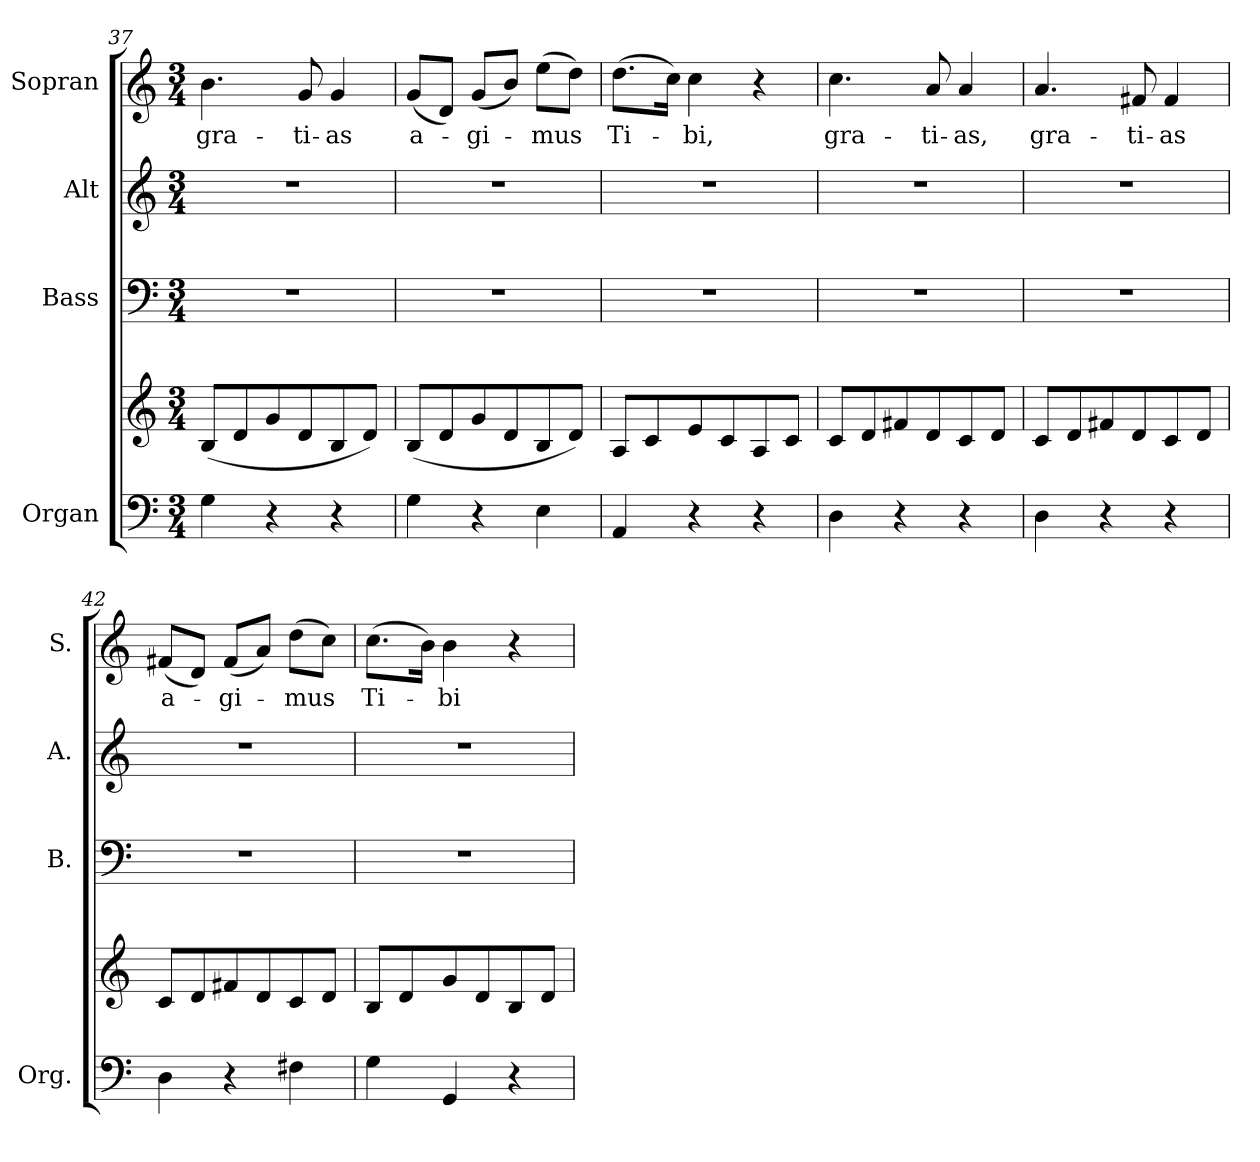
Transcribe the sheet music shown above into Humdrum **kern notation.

**kern	**kern	**kern	**kern	**kern	**text
*part4	*part4	*part3	*part2	*part1	*part1
*staff5	*staff4	*staff3	*staff2	*staff1	*staff1
*I"Organ	*	*I"Bass	*I"Alt	*I"Sopran	*
*I'Org.	*	*I'B.	*I'A.	*I'S.	*
*clefF4	*clefG2	*clefF4	*clefG2	*clefG2	*
*k[]	*k[]	*k[]	*k[]	*k[]	*
*C:	*C:	*C:	*C:	*C:	*
*M3/4	*M3/4	*M3/4	*M3/4	*M3/4	*
=37	=37	=37	=37	=37	=37
!	!	!LO:N:vis=1	!LO:N:vis=1	!	!
!	!	!	!	!	!LO:LY:b:color=#000000
4Gi\	(8Bi/L	2.r	2.r	4.bi\	gra-
.	8di/	.	.	.	.
4r	8gi/	.	.	.	.
!	!	!	!	!	!LO:LY:b:color=#000000
.	8di/	.	.	8gi/	-ti-
!	!	!	!	!	!LO:LY:b:color=#000000
4r	8Bi/	.	.	4gi/	-as
.	8di/J)	.	.	.	.
=38	=38	=38	=38	=38	=38
!	!	!LO:N:vis=1	!LO:N:vis=1	!	!
!	!	!	!	!	!LO:LY:b:color=#000000
4Gi\	(8Bi/L	2.r	2.r	(8gi/L	a-
.	8di/	.	.	8di/J)	.
!	!	!	!	!	!LO:LY:b:color=#000000
4r	8gi/	.	.	(8gi/L	-gi-
.	8di/	.	.	8bi/J)	.
!	!	!	!	!	!LO:LY:b:color=#000000
4Ei\	8Bi/	.	.	(8eei\L	-mus
.	8di/J)	.	.	8ddi\J)	.
!!LO:LB:g=z
=39	=39	=39	=39	=39	=39
!	!	!LO:N:vis=1	!LO:N:vis=1	!	!
!	!	!	!	!	!LO:LY:b:color=#000000
4AAi/	8Ai/L	2.r	2.r	(8.ddi\L	Ti-
.	8ci/	.	.	.	.
.	.	.	.	16cci\Jk)	.
!	!	!	!	!	!LO:LY:b:color=#000000
4r	8ei/	.	.	4cci\	-bi,
.	8ci/	.	.	.	.
4r	8Ai/	.	.	4r	.
.	8ci/J	.	.	.	.
=40	=40	=40	=40	=40	=40
!	!	!LO:N:vis=1	!LO:N:vis=1	!	!
!	!	!	!	!	!LO:LY:b:color=#000000
4Di\	8ci/L	2.r	2.r	4.cci\	gra-
.	8di/	.	.	.	.
4r	8f#Xi/	.	.	.	.
!	!	!	!	!	!LO:LY:b:color=#000000
.	8di/	.	.	8ai/	-ti-
!	!	!	!	!	!LO:LY:b:color=#000000
4r	8ci/	.	.	4ai/	-as,
.	8di/J	.	.	.	.
=41	=41	=41	=41	=41	=41
!	!	!LO:N:vis=1	!LO:N:vis=1	!	!
!	!	!	!	!	!LO:LY:b:color=#000000
4Di\	8ci/L	2.r	2.r	4.ai/	gra-
.	8di/	.	.	.	.
4r	8f#Xi/	.	.	.	.
!	!	!	!	!	!LO:LY:b:color=#000000
.	8di/	.	.	8f#Xi/	-ti-
!	!	!	!	!	!LO:LY:b:color=#000000
4r	8ci/	.	.	4f#i/	-as
.	8di/J	.	.	.	.
=42	=42	=42	=42	=42	=42
!	!	!LO:N:vis=1	!LO:N:vis=1	!	!
!	!	!	!	!	!LO:LY:b:color=#000000
4Di\	8ci/L	2.r	2.r	(8f#Xi/L	a-
.	8di/	.	.	8di/J)	.
!	!	!	!	!	!LO:LY:b:color=#000000
4r	8f#Xi/	.	.	(8f#i/L	-gi-
.	8di/	.	.	8ai/J)	.
!	!	!	!	!	!LO:LY:b:color=#000000
4F#Xi\	8ci/	.	.	(8ddi\L	-mus
.	8di/J	.	.	8cci\J)	.
=43	=43	=43	=43	=43	=43
!	!	!LO:N:vis=1	!LO:N:vis=1	!	!
!	!	!	!	!	!LO:LY:b:color=#000000
4Gi\	8Bi/L	2.r	2.r	(8.cci\L	Ti-
.	8di/	.	.	.	.
.	.	.	.	16bi\Jk)	.
!	!	!	!	!	!LO:LY:b:color=#000000
4GGi/	8gi/	.	.	4bi\	-bi
.	8di/	.	.	.	.
4r	8Bi/	.	.	4r	.
.	8di/J	.	.	.	.
=	=	=	=	=	=
*-	*-	*-	*-	*-	*-
